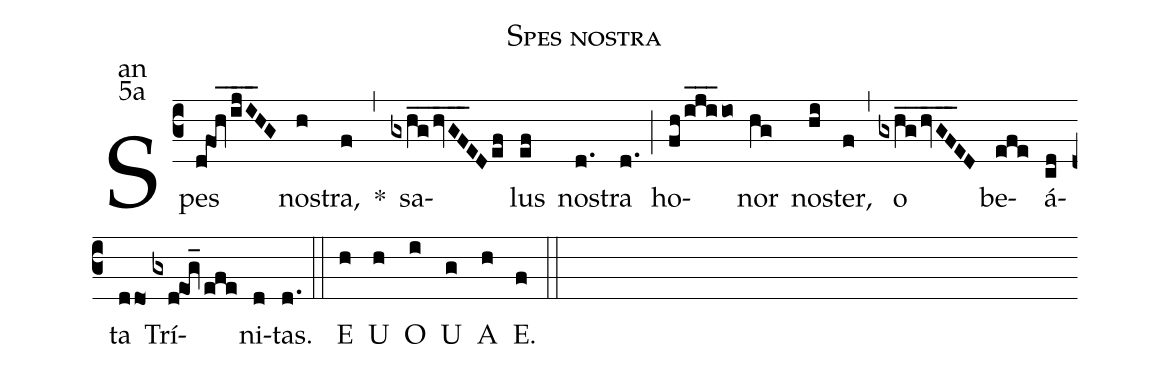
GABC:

name:Spes nostra;
office-part:an;
mode:5a;
%%
(c3) Spes(d@foh_/ijI__HG) no(h)stra,(f) <sp>*</sp>(,) sa(gxhg__/hvGF___EDef)lus(ef) no(d.)stra(d.) (;) ho(fh/iji___io)nor(hg) no(hi)ster,(f) (,)
o(gxhg__/hvGF___ED) be(efe)á(cd)ta(ddo) Trí(gxd@eog_/efe)ni(d)tas.(d.) (::)

<eu>E(h) U(h) O(i) U(g) A(h) E.(f) </eu>(::)
